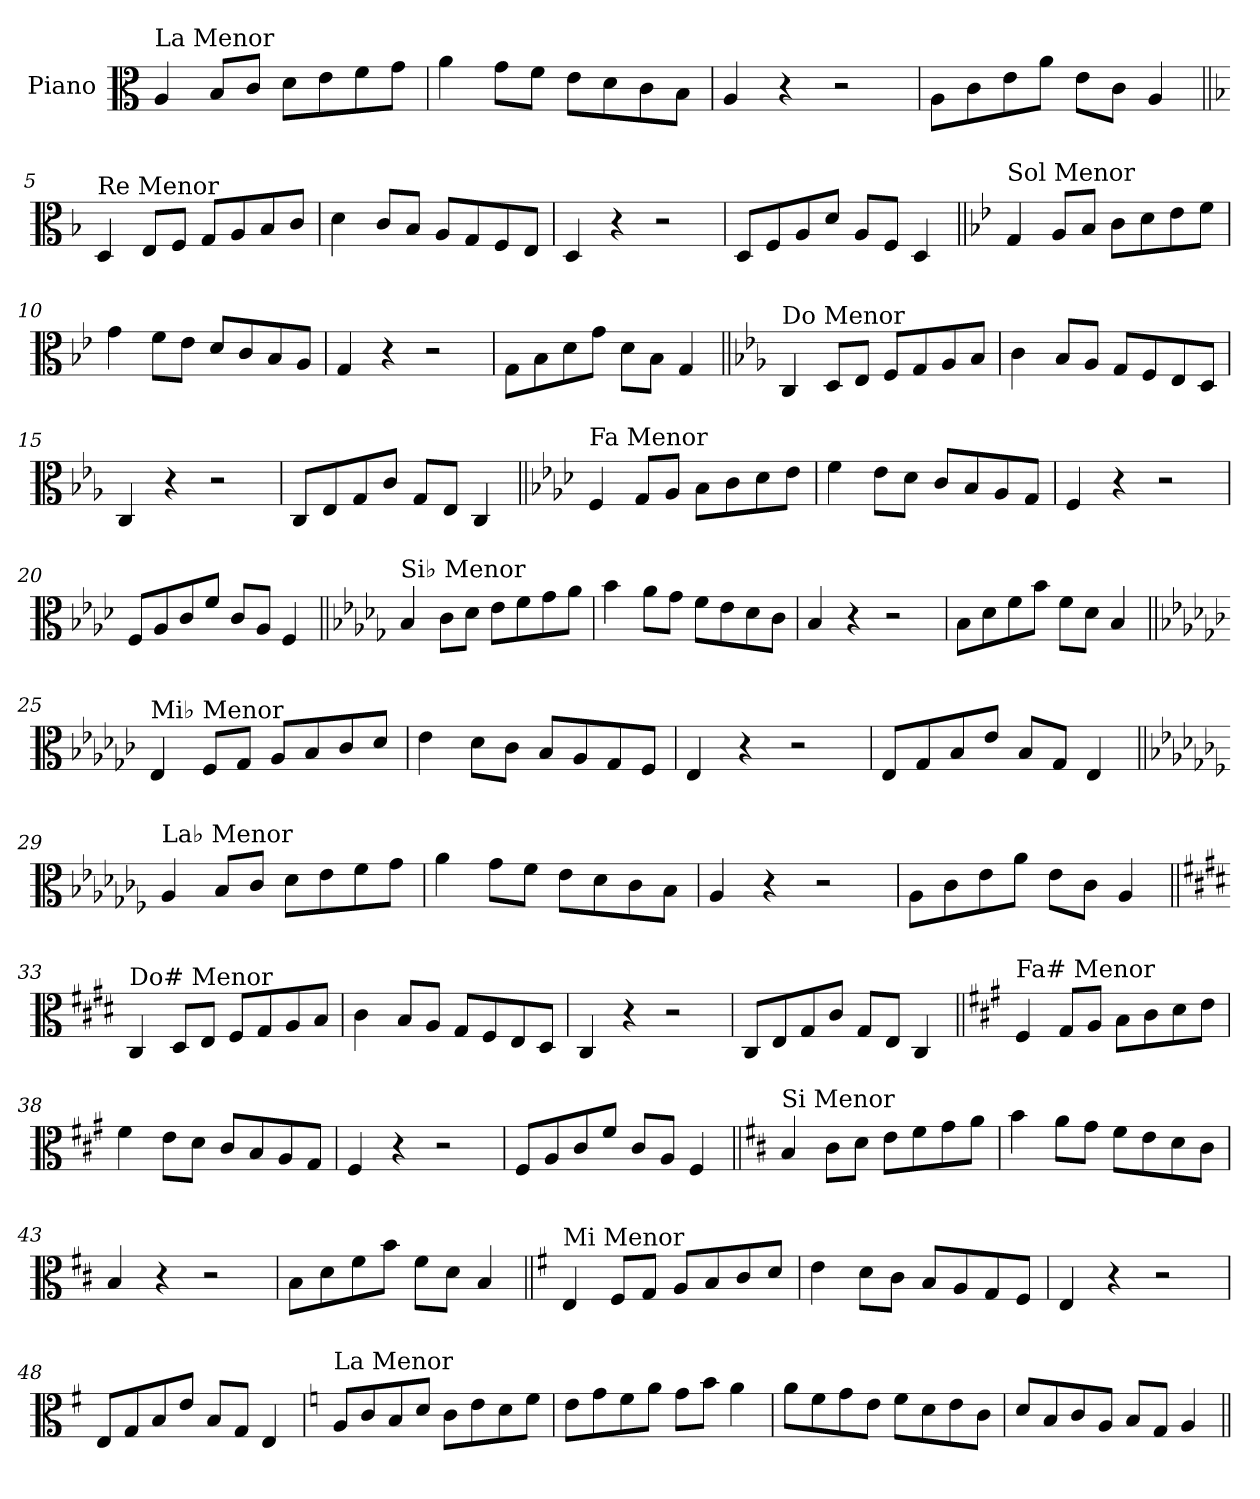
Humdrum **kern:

**kern
*part1
*staff1
*I"Piano
*I'Pno.
*clefC3
*k[]
=1
!LO:TX:a:t=La Menor
4A/
8B/L
8c/J
8d\L
8e\
8f\
8g\J
=2
4a\
8g\L
8f\J
8e\L
8d\
8c\
8B\J
=3
4A/
4r
2r
=4
8A\L
8c\
8e\
8a\J
8e\L
8c\J
4A/
!!LO:LB:g=z
=5||
*k[b-]
!LO:TX:a:t=Re Menor
4D/
8E/L
8F/J
8G/L
8A/
8B-/
8c/J
=6
4d\
8c/L
8B-/J
8A/L
8G/
8F/
8E/J
=7
4D/
4r
2r
=8
8D/L
8F/
8A/
8d/J
8A/L
8F/J
4D/
!!LO:LB:g=z
=9||
*k[b-e-]
!LO:TX:a:t=Sol Menor
4G/
8A/L
8B-/J
8c\L
8d\
8e-\
8f\J
=10
4g\
8f\L
8e-\J
8d/L
8c/
8B-/
8A/J
=11
4G/
4r
2r
=12
8G\L
8B-\
8d\
8g\J
8d\L
8B-\J
4G/
!!LO:LB:g=z
=13||
*k[b-e-a-]
!LO:TX:a:t=Do Menor
4C/
8D/L
8E-/J
8F/L
8G/
8A-/
8B-/J
=14
4c\
8B-/L
8A-/J
8G/L
8F/
8E-/
8D/J
=15
4C/
4r
2r
=16
8C/L
8E-/
8G/
8c/J
8G/L
8E-/J
4C/
!!LO:LB:g=z
=17||
*k[b-e-a-d-]
!LO:TX:a:t=Fa Menor
4F/
8G/L
8A-/J
8B-\L
8c\
8d-\
8e-\J
=18
4f\
8e-\L
8d-\J
8c/L
8B-/
8A-/
8G/J
=19
4F/
4r
2r
=20
8F/L
8A-/
8c/
8f/J
8c/L
8A-/J
4F/
!!LO:LB:g=z
=21||
*k[b-e-a-d-g-]
!LO:TX:a:t=Si♭ Menor
4B-/
8c\L
8d-\J
8e-\L
8f\
8g-\
8a-\J
=22
4b-\
8a-\L
8g-\J
8f\L
8e-\
8d-\
8c\J
=23
4B-/
4r
2r
=24
8B-\L
8d-\
8f\
8b-\J
8f\L
8d-\J
4B-/
!!LO:LB:g=z
=25||
*k[b-e-a-d-g-c-]
!LO:TX:a:t=Mi♭ Menor
4E-/
8F/L
8G-/J
8A-/L
8B-/
8c-/
8d-/J
=26
4e-\
8d-\L
8c-\J
8B-/L
8A-/
8G-/
8F/J
=27
4E-/
4r
2r
=28
8E-/L
8G-/
8B-/
8e-/J
8B-/L
8G-/J
4E-/
!!LO:LB:g=z
=29||
*k[b-e-a-d-g-c-f-]
!LO:TX:a:t=La♭ Menor
4A-/
8B-/L
8c-/J
8d-\L
8e-\
8f-\
8g-\J
=30
4a-\
8g-\L
8f-\J
8e-\L
8d-\
8c-\
8B-\J
=31
4A-/
4r
2r
=32
8A-\L
8c-\
8e-\
8a-\J
8e-\L
8c-\J
4A-/
!!LO:LB:g=z
=33||
*k[f#c#g#d#]
!LO:TX:a:t=Do# Menor
4C#/
8D#/L
8E/J
8F#/L
8G#/
8A/
8B/J
=34
4c#\
8B/L
8A/J
8G#/L
8F#/
8E/
8D#/J
=35
4C#/
4r
2r
=36
8C#/L
8E/
8G#/
8c#/J
8G#/L
8E/J
4C#/
!!LO:LB:g=z
=37||
*k[f#c#g#]
!LO:TX:a:t=Fa# Menor
4F#/
8G#/L
8A/J
8B\L
8c#\
8d\
8e\J
=38
4f#\
8e\L
8d\J
8c#/L
8B/
8A/
8G#/J
=39
4F#/
4r
2r
=40
8F#/L
8A/
8c#/
8f#/J
8c#/L
8A/J
4F#/
!!LO:LB:g=z
=41||
*k[f#c#]
!LO:TX:a:t=Si Menor
4B/
8c#\L
8d\J
8e\L
8f#\
8g\
8a\J
=42
4b\
8a\L
8g\J
8f#\L
8e\
8d\
8c#\J
=43
4B/
4r
2r
=44
8B\L
8d\
8f#\
8b\J
8f#\L
8d\J
4B/
!!LO:LB:g=z
=45||
*k[f#]
!LO:TX:a:t=Mi Menor
4E/
8F#/L
8G/J
8A/L
8B/
8c/
8d/J
=46
4e\
8d\L
8c\J
8B/L
8A/
8G/
8F#/J
=47
4E/
4r
2r
=48
8E/L
8G/
8B/
8e/J
8B/L
8G/J
4E/
!!LO:PB:g=z
=49
*k[]
!LO:TX:a:t=La Menor
8A/L
8c/
8B/
8d/J
8c\L
8e\
8d\
8f\J
=50
8e\L
8g\
8f\
8a\J
8g\L
8b\J
4a\
=51
8a\L
8f\
8g\
8e\J
8f\L
8d\
8e\
8c\J
=52
8d/L
8B/
8c/
8A/J
8B/L
8G/J
4A/
=||
*-
